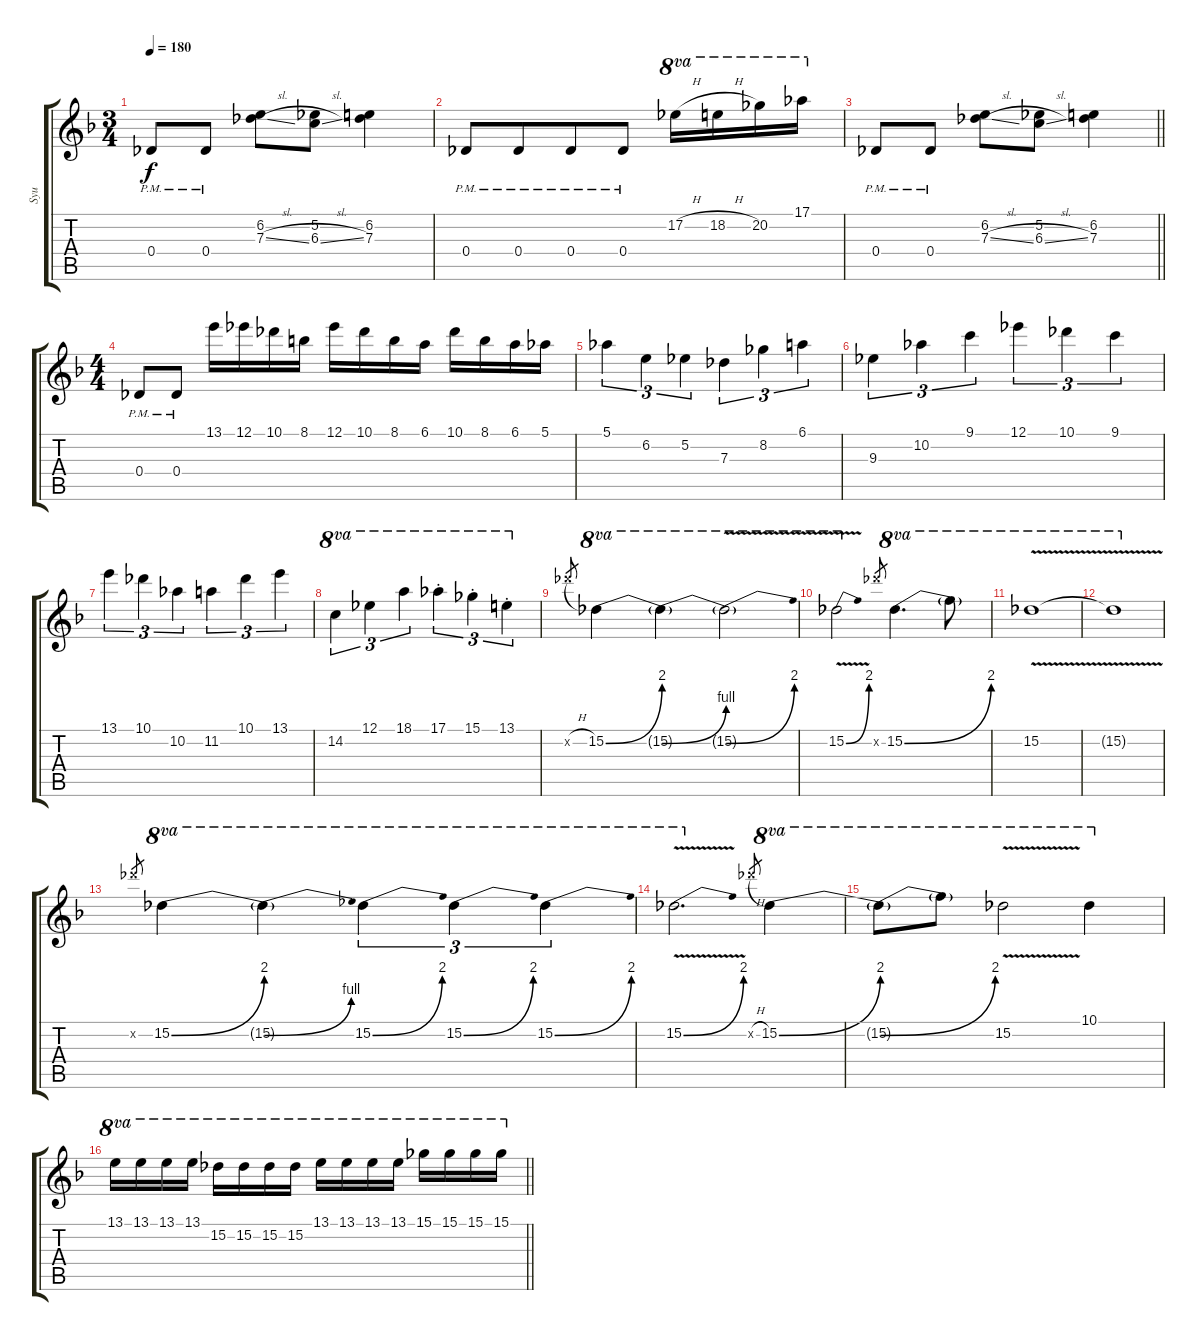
\track ("Syu" "Syu") {instrument distortionguitar}
\staff {score tabs}
\tuning (Eb4 Bb3 Gb3 Db3 Ab2 Eb2) {hide}
\ts (3 4)
\tempo 180
\clef g2
\ks f
0.4{pm}.8{dy f} 0.4{pm}.8 (6.2 7.3{sl}).8 (5.2 6.3{sl}).8 (6.2 7.3).4 |
0.4{pm}.8 0.4{pm}.8{beam merge} 0.4{pm}.8 0.4{pm}.8 17.2{h}.16{ot 8va} 18.2{h}.16{ot 8va} 20.2.16{ot 8va} 17.1.16{ot 8va} |
\barLineRight lightlight
0.4{pm}.8 0.4{pm}.8 (6.2 7.3{sl}).8 (5.2 6.3{sl}).8 (6.2 7.3).4 |
\ts (4 4)
0.4{pm}.8 0.4{pm}.8 13.1.16 12.1.16 10.1.16 8.1.16 12.1.16 10.1.16 8.1.16 6.1.16 10.1.16 8.1.16 6.1.16 5.1.16 |
5.1.4{tu (3 2)} 6.2.4{tu (3 2)} 5.2.4{tu (3 2)} 7.3.4{tu (3 2)} 8.2.4{tu (3 2)} 6.1.4{tu (3 2)} |
9.3.4{tu (3 2)} 10.2.4{tu (3 2)} 9.1.4{tu (3 2)} 12.1.4{tu (3 2)} 10.1.4{tu (3 2)} 9.1.4{tu (3 2)} |
13.1.4{tu (3 2)} 10.1.4{tu (3 2)} 10.2.4{tu (3 2)} 11.2.4{tu (3 2)} 10.1.4{tu (3 2)} 13.1.4{tu (3 2)} |
14.2.4{tu (3 2) ot 8va} 12.1.4{tu (3 2) ot 8va} 18.1.4{tu (3 2) ot 8va} 17.1{st}.4{tu (3 2) ot 8va} 15.1{st}.4{tu (3 2) ot 8va} 13.1{st}.4{tu (3 2) ot 8va} |
15.2{h x}.8{gr} 15.2{be (bend 0 0 60 8)}.4{ot 8va} 15.2{be (bend 0 0 60 4) t}.4{ot 8va} 15.2{be (bend 0 0 60 8) v t}.2{ot 8va} |
15.2{be (bend 0 0 60 8) v}.2{ot 8va} 15.2{x}.8{gr} 15.2{be (bend 0 0 60 8)}.4{d ot 8va} 15.2{t}.8{ot 8va} |
15.2{v}.1{ot 8va} |
15.2{v t}.1{ot 8va} |
15.2{x}.8{gr} 15.2{be (bend 0 0 60 8)}.4{ot 8va} 15.2{be (bend 0 0 60 4) t}.4{ot 8va} 15.2{be (bend 0 0 60 8)}.4{tu (3 2) ot 8va} 15.2{be (bend 0 0 60 8)}.4{tu (3 2) ot 8va} 15.2{be (bend 0 0 60 8)}.4{tu (3 2) ot 8va} |
15.2{be (bend 0 0 60 8) v}.2{d ot 8va} 15.2{h x}.8{gr} 15.2{be (bend 0 0 60 8)}.4{ot 8va} |
15.2{be (bend 0 0 60 8) t}.8{ot 8va} 15.2{t}.8{ot 8va} 15.2{v}.2{ot 8va} 10.1.4{ot 8va} |
\barLineRight lightlight
13.1.16{ot 8va} 13.1.16{ot 8va} 13.1.16{ot 8va} 13.1.16{ot 8va} 15.2.16{ot 8va} 15.2.16{ot 8va} 15.2.16{ot 8va} 15.2.16{ot 8va} 13.1.16{ot 8va} 13.1.16{ot 8va} 13.1.16{ot 8va} 13.1.16{ot 8va} 15.1.16{ot 8va} 15.1.16{ot 8va} 15.1.16{ot 8va} 15.1.16{ot 8va}
